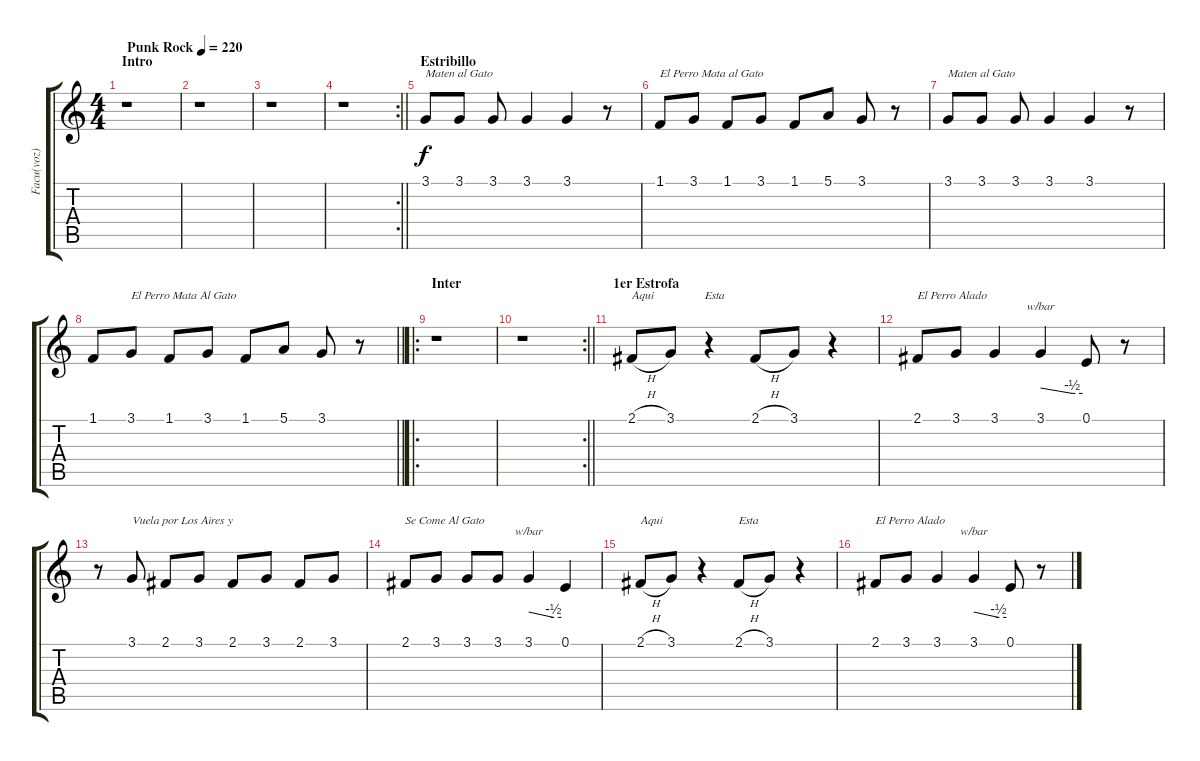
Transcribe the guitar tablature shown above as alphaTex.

\track ("Facu(voz)" "Facu(voz)") {instrument lead6voice}
\staff {score tabs}
\tuning (E4 B3 G3 D3 A2 E2) {hide}
\ts (4 4)
\section ("" "Intro")
\tempo (220 "Punk Rock")
\clef g2
\ks c
r.1{dy f instrument lead6voice} |
r.1 |
r.1 |
\rc 2
\barLineRight lightlight
r.1 |
\section ("" "Estribillo")
3.1.8{txt "Maten al Gato"} 3.1.8 3.1.8 3.1.4 3.1.4 r.8 |
1.1.8{txt "El Perro Mata al Gato"} 3.1.8 1.1.8 3.1.8 1.1.8 5.1.8 3.1.8 r.8 |
3.1.8{txt "Maten al Gato"} 3.1.8 3.1.8 3.1.4 3.1.4 r.8 |
\barLineRight lightlight
1.1.8 3.1.8{txt "El Perro Mata Al Gato"} 1.1.8 3.1.8 1.1.8 5.1.8 3.1.8 r.8 |
\ro
\section ("" "Inter")
r.1 |
\rc 2
\barLineRight lightlight
r.1 |
\section ("" "1er Estrofa")
2.1{h}.8{txt "Aqui                 Esta"} 3.1.8 r.4 2.1{h}.8 3.1.8 r.4 |
2.1.8{txt "El Perro Alado"} 3.1.8 3.1.4 3.1.4{tbe (custom default 0 0 45 -2 60 -2)} 0.1.8 r.8 |
r.8 3.1.8{txt "Vuela por Los Aires y"} 2.1.8 3.1.8 2.1.8 3.1.8 2.1.8 3.1.8 |
2.1.8{txt "Se Come Al Gato"} 3.1.8 3.1.8 3.1.8 3.1.4{tbe (custom default 0 0 45 -2 60 -2)} 0.1.4 |
2.1{h}.8{txt "Aqui"} 3.1.8 r.4 2.1{h}.8{txt "Esta"} 3.1.8 r.4 |
2.1.8{txt "El Perro Alado"} 3.1.8 3.1.4 3.1.4{tbe (custom default 0 0 45 -2 60 -2)} 0.1.8 r.8
